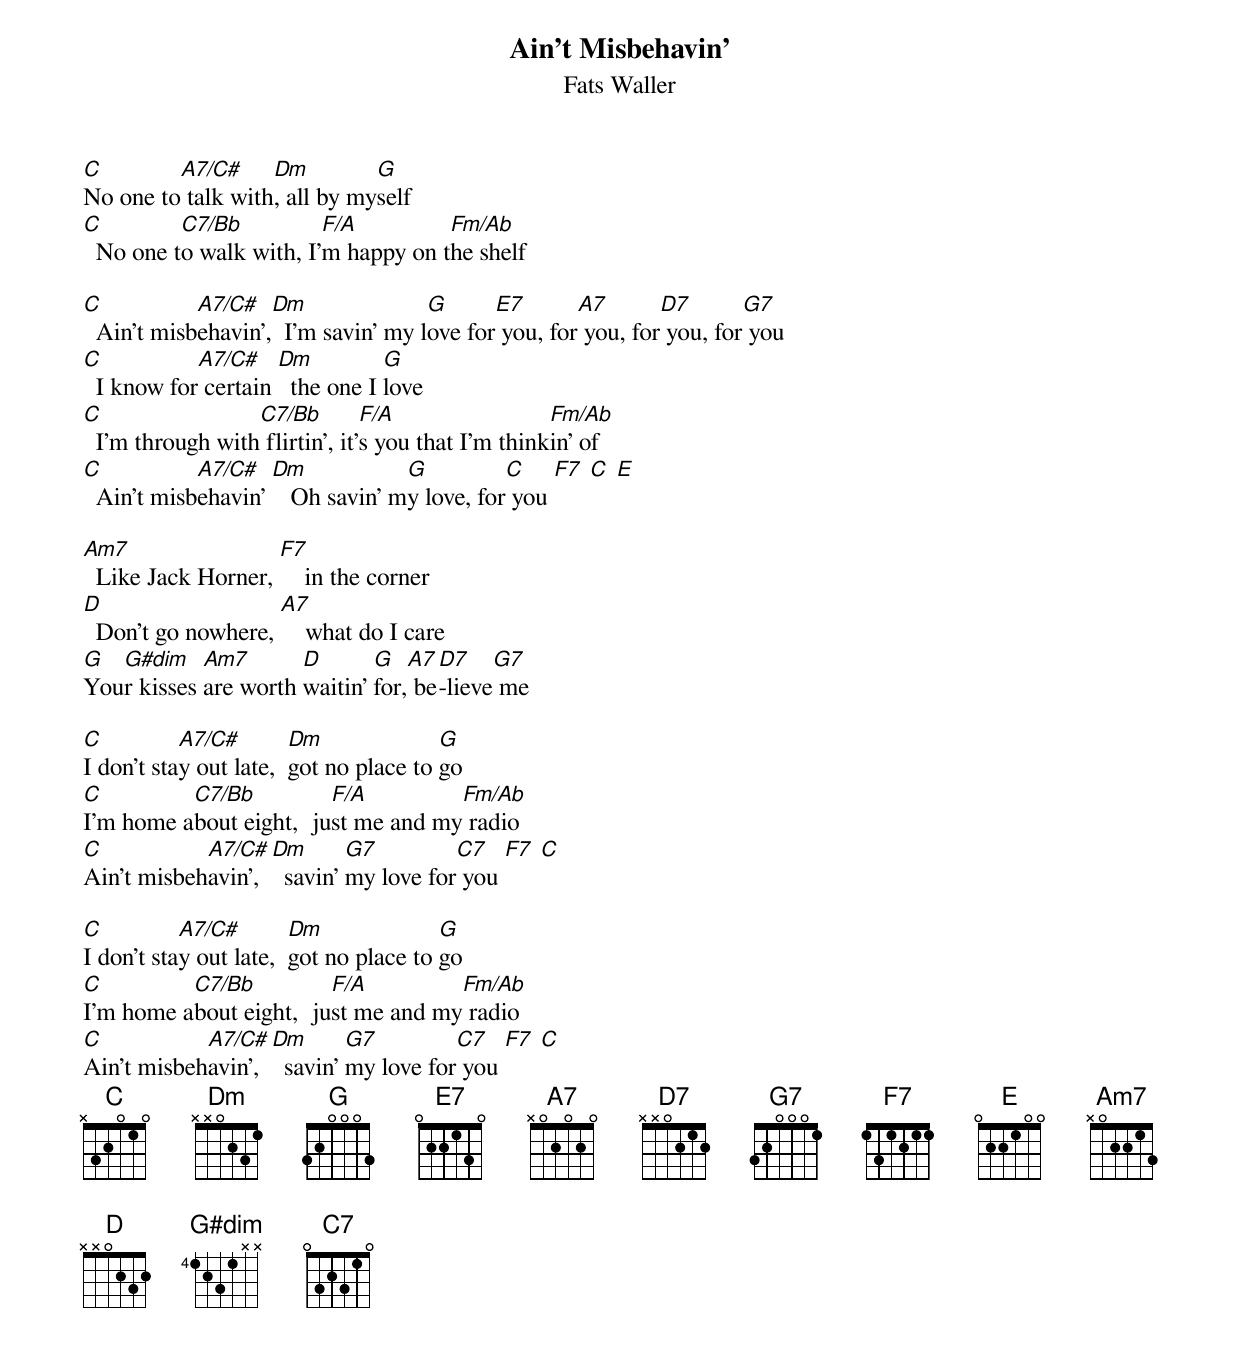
{title: Ain’t Misbehavin’}
{subtitle: Fats Waller}

[C]No one to[A7/C#] talk with[Dm], all by my[G]self
[C]  No one t[C7/Bb]o walk with, I'[F/A]m happy on t[Fm/Ab]he shelf

[C]  Ain't misb[A7/C#]ehavin',[Dm]  I'm savin' my l[G]ove for[E7] you, for[A7] you, for[D7] you, for[G7] you
[C]  I know for[A7/C#] certain [Dm]  the one I [G]love
[C]  I'm through with[C7/Bb] flirtin', it'[F/A]s you that I'm think[Fm/Ab]in' of
[C]  Ain't misb[A7/C#]ehavin' [Dm]   Oh savin' m[G]y love, for[C] you [F7] [C] [E]

[Am7]  Like Jack Horner, [F7]    in the corner
[D]  Don't go nowhere, [A7]    what do I care
[G]You[G#dim]r kisses [Am7]are worth [D]waitin' [G]for,[A7] be[D7]-lieve[G7] me

[C]I don't sta[A7/C#]y out late,  [Dm]got no place to [G]go
[C]I'm home a[C7/Bb]bout eight,  ju[F/A]st me and my[Fm/Ab] radio
[C]Ain't misbeh[A7/C#]avin',  [Dm]  savin' [G7]my love for[C7] you [F7] [C]

[C]I don't sta[A7/C#]y out late,  [Dm]got no place to [G]go
[C]I'm home a[C7/Bb]bout eight,  ju[F/A]st me and my[Fm/Ab] radio
[C]Ain't misbeh[A7/C#]avin',  [Dm]  savin' [G7]my love for[C7] you [F7] [C]
